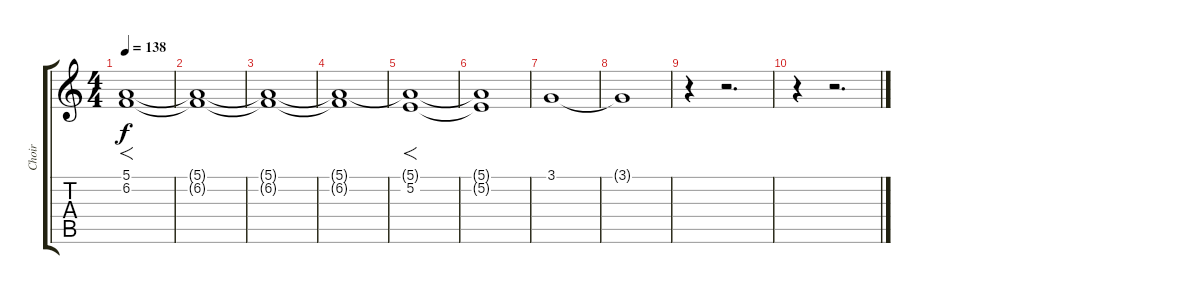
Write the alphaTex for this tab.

\track ("Choir" "Choir") {instrument choiraahs}
\staff {score tabs}
\tuning (E4 B3 G3 D3 A2 E2) {hide}
\ts (4 4)
\tempo 138
\clef g2
\ks c
(5.1 6.2).1{f dy f} |
(5.1{t} 6.2{t}).1 |
(5.1{t} 6.2{t}).1 |
(5.1{t} 6.2{t}).1 |
(5.1{t} 5.2).1{f} |
(5.1{t} 5.2{t}).1 |
3.1.1 |
3.1{t}.1 |
r.4 r.2{d} |
r.4 r.2{d}
